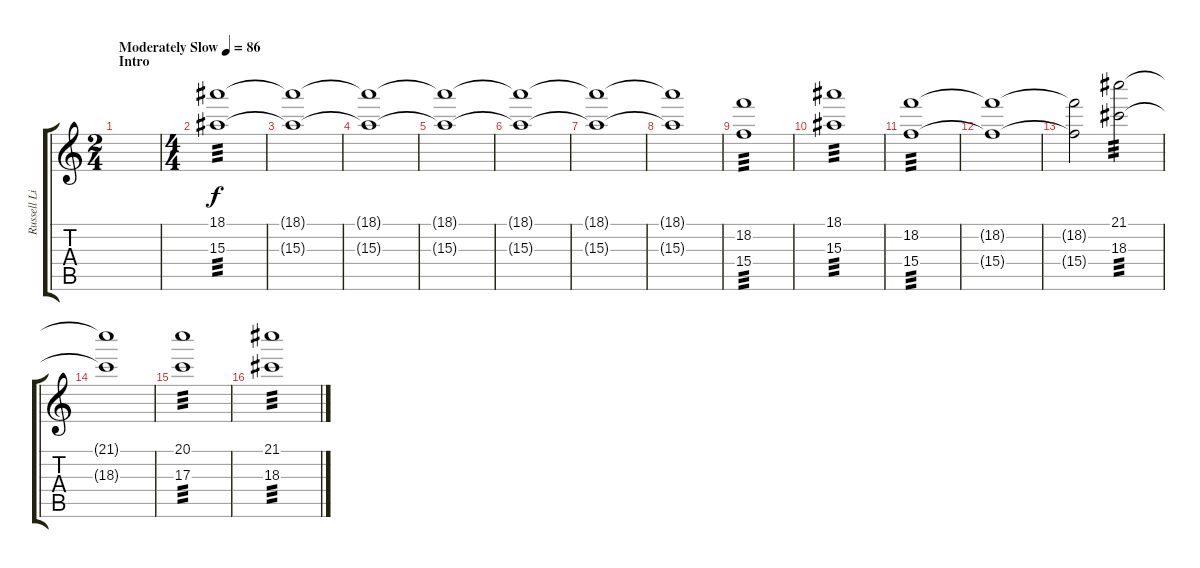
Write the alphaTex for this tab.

\track ("Russell Lissack" "Russell Li") {instrument acousticguitarsteel}
\staff {score tabs}
\tuning (E4 B3 G3 D3 A2 E2) {hide}
\ts (2 4)
\section ("" "Intro")
\tempo (86 "Moderately Slow")
\clef g2
\ks c
|
\ts (4 4)
(18.1 15.3).1{tp 3} |
(18.1{t} 15.3{t}).1 |
(18.1{t} 15.3{t}).1 |
(18.1{t} 15.3{t}).1 |
(18.1{t} 15.3{t}).1 |
(18.1{t} 15.3{t}).1 |
(18.1{t} 15.3{t}).1 |
(18.2 15.4).1{tp 3} |
(18.1 15.3).1{tp 3} |
(18.2 15.4).1{tp 3} |
(18.2{t} 15.4{t}).1 |
(18.2{t} 15.4{t}).2{volume 2} (21.1 18.3).2{tp 3} |
(21.1{t} 18.3{t}).1 |
(20.1 17.3).1{tp 3} |
(21.1 18.3).1{tp 3 volume 1}
